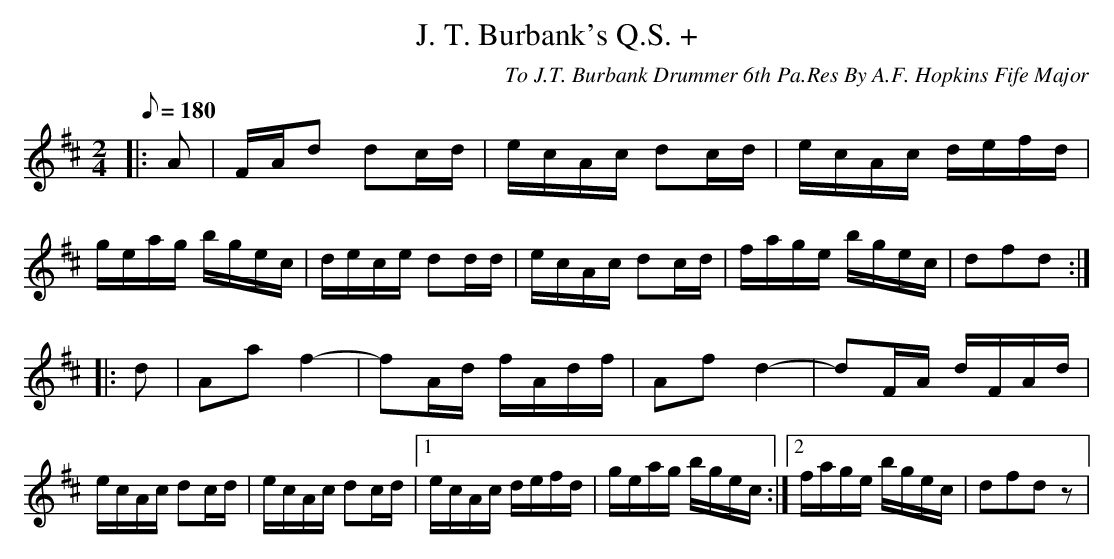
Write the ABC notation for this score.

X:1
T:J. T. Burbank's Q.S. +
C:To J.T. Burbank Drummer 6th Pa.Res By A.F. Hopkins Fife Major
M:2/4
L:1/8
Q:1/8=180
K:D
|: A|F/A/d dc/d/|e/c/A/c/ dc/d/|e/c/A/c/ d/e/f/d/|g/e/a/g/ b/g/e/c/|d/e/c/e/ dd/d/|e/c/A/c/ dc/d/|f/a/g/e/ b/g/e/c/|dfd :|
|: d|Aa f2|-fA/d/ f/A/d/f/|Af d2|-dF/A/ d/F/A/d/|e/c/A/c/ dc/d/|e/c/A/c/ dc/d/|[1 e/c/A/c/ d/e/f/d/|g/e/a/g/ b/g/e/c/ :|[2 f/a/g/e/ b/g/e/c/|dfdz|
